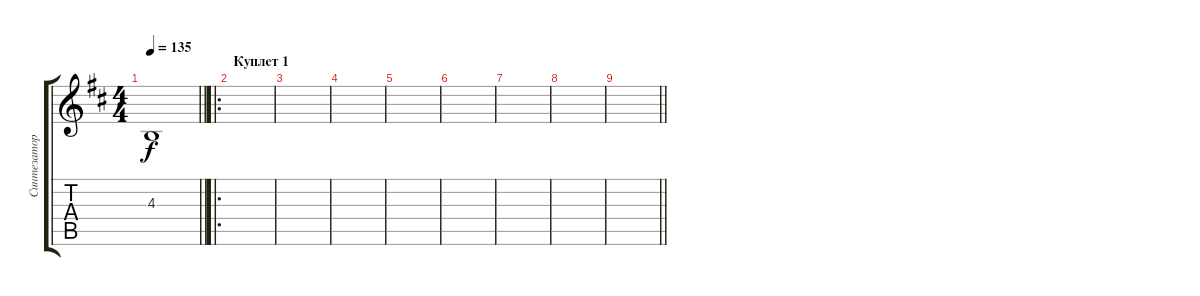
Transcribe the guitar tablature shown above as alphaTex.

\track ("Синтезатор" "Синтезатор") {solo instrument panflute}
\staff {score tabs}
\tuning (E4 B3 G3 D3 A2 E2) {hide}
\ts (4 4)
\tempo 135
\clef g2
\barLineRight lightlight
\ks bminor
4.3{t}.1{dy f} |
\ro
\section ("" "Куплет 1")
|
|
|
|
|
|
|
\barLineRight lightlight
